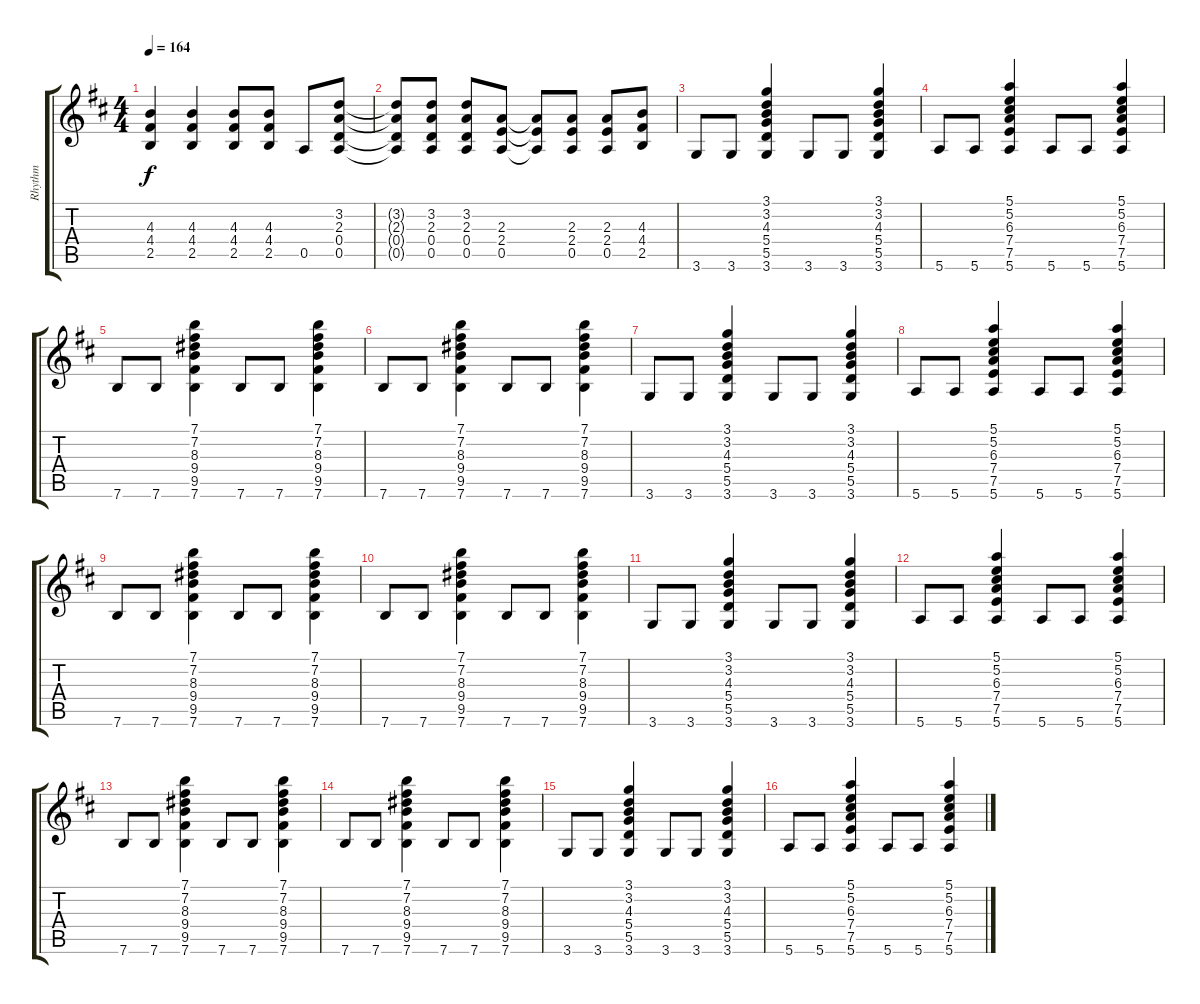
\track ("Rhythm" "Rhythm") {instrument overdrivenguitar}
\staff {score tabs}
\tuning (E4 B3 G3 D3 A2 E2) {hide}
\ts (4 4)
\tempo 164
\clef g2
\ks d
(4.3 4.4 2.5).4{dy f} (4.3 4.4 2.5).4 (4.3 4.4 2.5).8 (4.3 4.4 2.5).8 0.5.8 (3.2 2.3 0.4 0.5).8 |
(3.2{t} 2.3{t} 0.4{t} 0.5{t}).8 (3.2 2.3 0.4 0.5).8 (3.2 2.3 0.4 0.5).8 (2.3 2.4 0.5).8 (2.3{t} 2.4{t} 0.5{t}).8 (2.3 2.4 0.5).8 (2.3 2.4 0.5).8 (4.3 4.4 2.5).8 |
3.6.8 3.6.8 (3.1 3.2 4.3 5.4 5.5 3.6).4 3.6.8 3.6.8 (3.1 3.2 4.3 5.4 5.5 3.6).4 |
5.6.8 5.6.8 (5.1 5.2 6.3 7.4 7.5 5.6).4 5.6.8 5.6.8 (5.1 5.2 6.3 7.4 7.5 5.6).4 |
7.6.8 7.6.8 (7.1 7.2 8.3 9.4 9.5 7.6).4 7.6.8 7.6.8 (7.1 7.2 8.3 9.4 9.5 7.6).4 |
7.6.8 7.6.8 (7.1 7.2 8.3 9.4 9.5 7.6).4 7.6.8 7.6.8 (7.1 7.2 8.3 9.4 9.5 7.6).4 |
3.6.8 3.6.8 (3.1 3.2 4.3 5.4 5.5 3.6).4 3.6.8 3.6.8 (3.1 3.2 4.3 5.4 5.5 3.6).4 |
5.6.8 5.6.8 (5.1 5.2 6.3 7.4 7.5 5.6).4 5.6.8 5.6.8 (5.1 5.2 6.3 7.4 7.5 5.6).4 |
7.6.8 7.6.8 (7.1 7.2 8.3 9.4 9.5 7.6).4 7.6.8 7.6.8 (7.1 7.2 8.3 9.4 9.5 7.6).4 |
7.6.8 7.6.8 (7.1 7.2 8.3 9.4 9.5 7.6).4 7.6.8 7.6.8 (7.1 7.2 8.3 9.4 9.5 7.6).4 |
3.6.8 3.6.8 (3.1 3.2 4.3 5.4 5.5 3.6).4 3.6.8 3.6.8 (3.1 3.2 4.3 5.4 5.5 3.6).4 |
5.6.8 5.6.8 (5.1 5.2 6.3 7.4 7.5 5.6).4 5.6.8 5.6.8 (5.1 5.2 6.3 7.4 7.5 5.6).4 |
7.6.8 7.6.8 (7.1 7.2 8.3 9.4 9.5 7.6).4 7.6.8 7.6.8 (7.1 7.2 8.3 9.4 9.5 7.6).4 |
7.6.8 7.6.8 (7.1 7.2 8.3 9.4 9.5 7.6).4 7.6.8 7.6.8 (7.1 7.2 8.3 9.4 9.5 7.6).4 |
3.6.8 3.6.8 (3.1 3.2 4.3 5.4 5.5 3.6).4 3.6.8 3.6.8 (3.1 3.2 4.3 5.4 5.5 3.6).4 |
5.6.8 5.6.8 (5.1 5.2 6.3 7.4 7.5 5.6).4 5.6.8 5.6.8 (5.1 5.2 6.3 7.4 7.5 5.6).4
